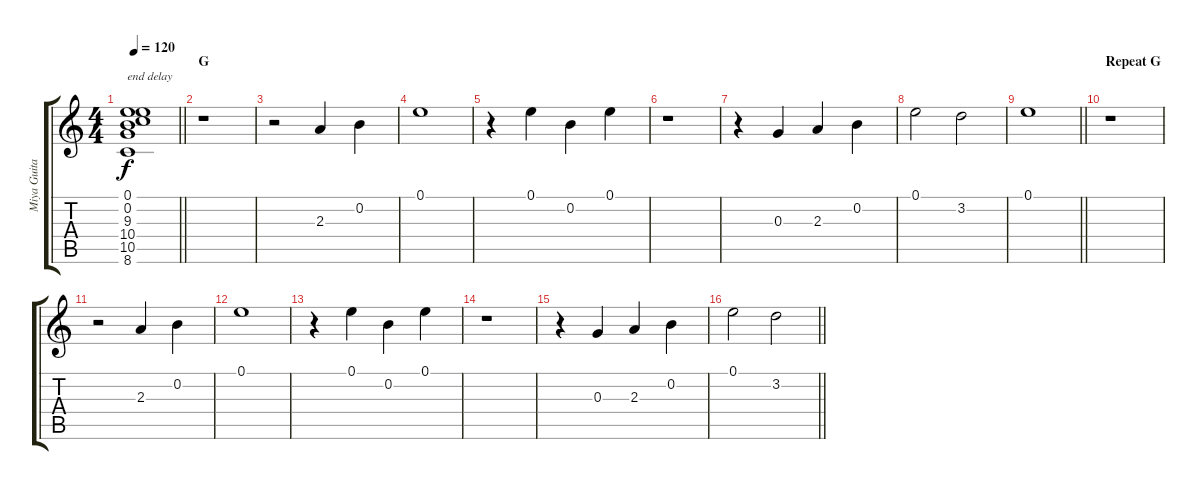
\track ("Miya Guitar I" "Miya Guita") {instrument electricguitarclean}
\staff {score tabs}
\tuning (E4 B3 G3 D3 A2 E2) {hide}
\ts (4 4)
\tempo 120
\clef g2
\barLineRight lightlight
\ks c
(0.1{t} 0.2{t} 9.3{t} 10.4{t} 10.5{t} 8.6{t}).1{txt "end delay" dy f} |
\section ("" "G")
r.1 |
r.2{volume 14} 2.3.4 0.2.4 |
0.1.1 |
r.4 0.1.4 0.2.4 0.1.4 |
r.1 |
r.4 0.3.4 2.3.4 0.2.4 |
0.1.2 3.2.2 |
\barLineRight lightlight
0.1.1 |
\section ("" "Repeat G")
r.1 |
r.2{volume 14} 2.3.4 0.2.4 |
0.1.1 |
r.4 0.1.4 0.2.4 0.1.4 |
r.1 |
r.4 0.3.4 2.3.4 0.2.4 |
\barLineRight lightlight
0.1.2 3.2.2
